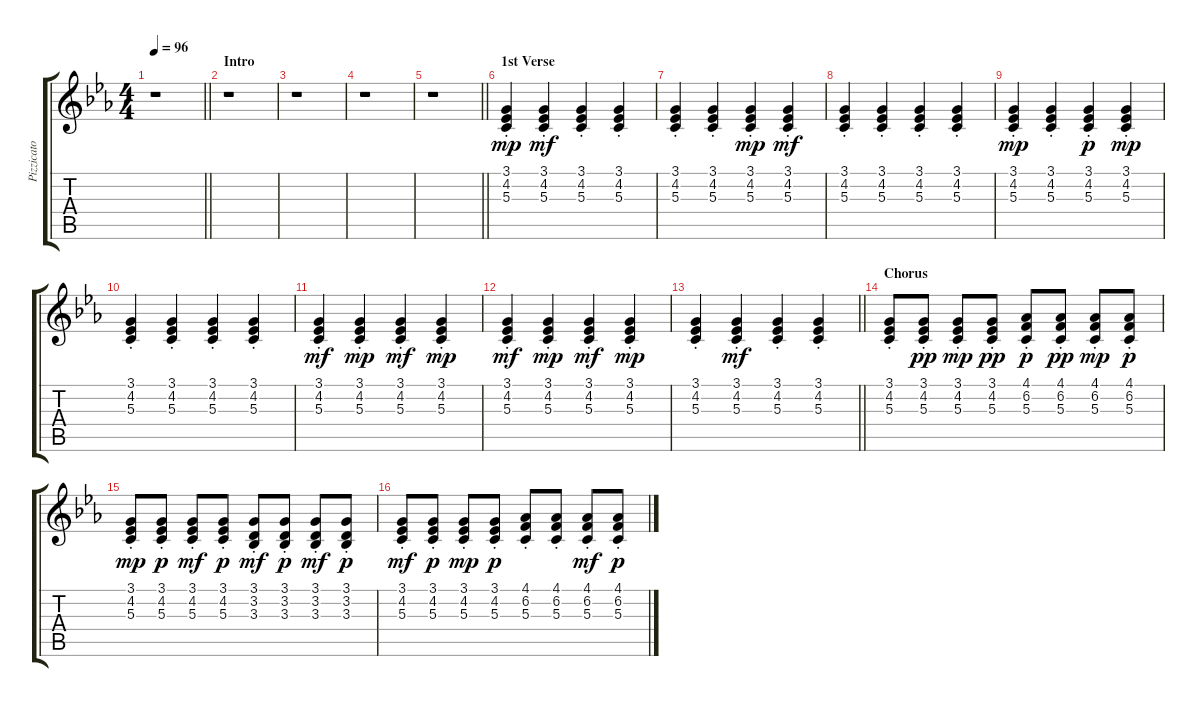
\track ("Pizzicato" "Pizzicato") {instrument pizzicatostrings}
\staff {score tabs}
\tuning (E4 B3 G3 D3 A2 E2) {hide}
\ts (4 4)
\tempo 96
\clef g2
\barLineRight lightlight
\ks eb
r.1{dy mp instrument pizzicatostrings} |
\section ("" "Intro")
r.1 |
r.1 |
r.1 |
\barLineRight lightlight
r.1 |
\section ("" "1st Verse")
(3.1{st} 4.2{st} 5.3{st}).4 (3.1{st} 4.2{st} 5.3{st}).4{dy mf} (3.1{st} 4.2{st} 5.3{st}).4 (3.1{st} 4.2{st} 5.3{st}).4 |
(3.1{st} 4.2{st} 5.3{st}).4 (3.1{st} 4.2{st} 5.3{st}).4 (3.1{st} 4.2{st} 5.3{st}).4{dy mp} (3.1{st} 4.2{st} 5.3{st}).4{dy mf} |
(3.1{st} 4.2{st} 5.3{st}).4 (3.1{st} 4.2{st} 5.3{st}).4 (3.1{st} 4.2{st} 5.3{st}).4 (3.1{st} 4.2{st} 5.3{st}).4 |
(3.1{st} 4.2{st} 5.3{st}).4{dy mp} (3.1{st} 4.2{st} 5.3{st}).4 (3.1{st} 4.2{st} 5.3{st}).4{dy p} (3.1{st} 4.2{st} 5.3{st}).4{dy mp} |
(3.1{st} 4.2{st} 5.3{st}).4 (3.1{st} 4.2{st} 5.3{st}).4 (3.1{st} 4.2{st} 5.3{st}).4 (3.1{st} 4.2{st} 5.3{st}).4 |
(3.1{st} 4.2{st} 5.3{st}).4{dy mf} (3.1{st} 4.2{st} 5.3{st}).4{dy mp} (3.1{st} 4.2{st} 5.3{st}).4{dy mf} (3.1{st} 4.2{st} 5.3{st}).4{dy mp} |
(3.1{st} 4.2{st} 5.3{st}).4{dy mf} (3.1{st} 4.2{st} 5.3{st}).4{dy mp} (3.1{st} 4.2{st} 5.3{st}).4{dy mf} (3.1{st} 4.2{st} 5.3{st}).4{dy mp} |
\barLineRight lightlight
(3.1{st} 4.2{st} 5.3{st}).4 (3.1{st} 4.2{st} 5.3{st}).4{dy mf} (3.1{st} 4.2{st} 5.3{st}).4 (3.1{st} 4.2{st} 5.3{st}).4 |
\section ("" "Chorus")
(3.1{st} 4.2{st} 5.3{st}).8 (3.1{st} 4.2{st} 5.3{st}).8{dy pp} (3.1{st} 4.2{st} 5.3{st}).8{dy mp} (3.1{st} 4.2{st} 5.3{st}).8{dy pp} (4.1{st} 6.2{st} 5.3{st}).8{dy p} (4.1{st} 6.2{st} 5.3{st}).8{dy pp} (4.1{st} 6.2{st} 5.3{st}).8{dy mp} (4.1{st} 6.2{st} 5.3{st}).8{dy p} |
(3.1{st} 4.2{st} 5.3{st}).8{dy mp} (3.1{st} 4.2{st} 5.3{st}).8{dy p} (3.1{st} 4.2{st} 5.3{st}).8{dy mf} (3.1{st} 4.2{st} 5.3{st}).8{dy p} (3.1{st} 3.2{st} 3.3{st}).8{dy mf} (3.1{st} 3.2{st} 3.3{st}).8{dy p} (3.1{st} 3.2{st} 3.3{st}).8{dy mf} (3.1{st} 3.2{st} 3.3{st}).8{dy p} |
(3.1{st} 4.2{st} 5.3{st}).8{dy mf} (3.1{st} 4.2{st} 5.3{st}).8{dy p} (3.1{st} 4.2{st} 5.3{st}).8{dy mp} (3.1{st} 4.2{st} 5.3{st}).8{dy p} (4.1{st} 6.2{st} 5.3{st}).8 (4.1{st} 6.2{st} 5.3{st}).8 (4.1{st} 6.2{st} 5.3{st}).8{dy mf} (4.1{st} 6.2{st} 5.3{st}).8{dy p}
